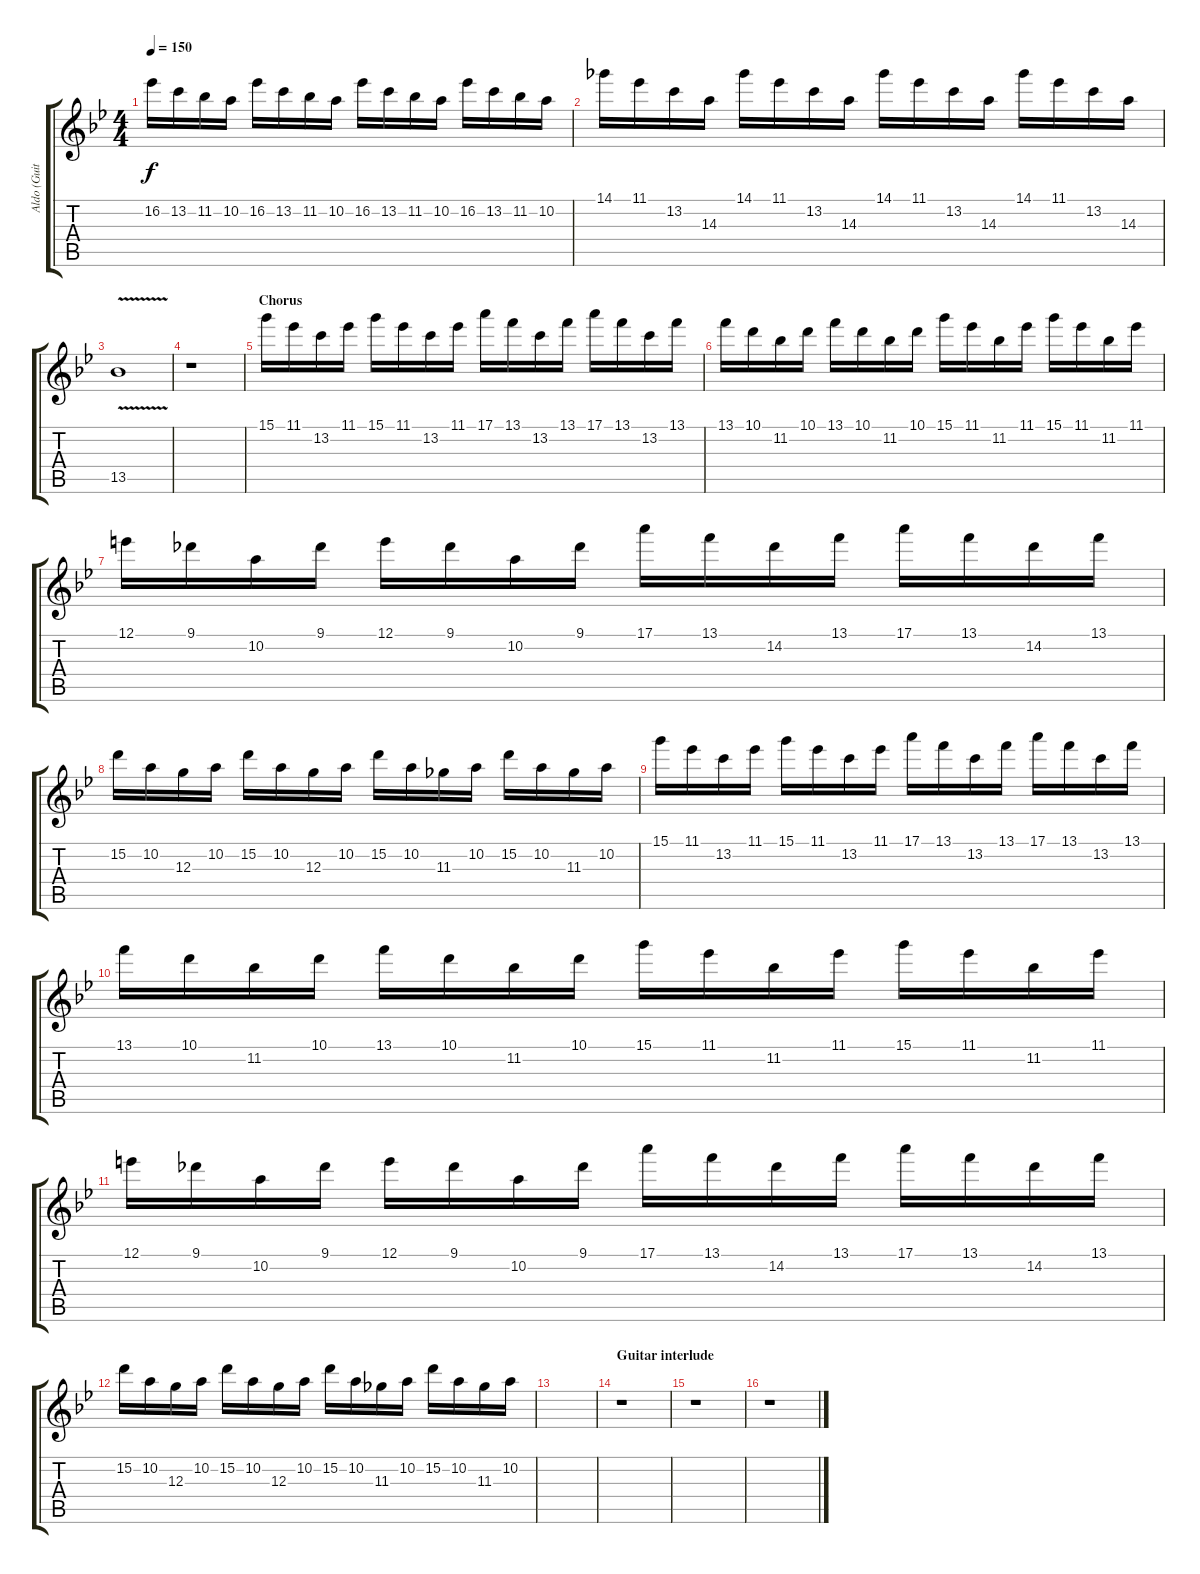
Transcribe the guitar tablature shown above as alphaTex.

\track ("Aldo (Guitar II)" "Aldo (Guit") {instrument distortionguitar}
\staff {score tabs}
\tuning (E4 B3 G3 D3 A2 E2) {hide}
\ts (4 4)
\tempo 150
\clef g2
\ks gminor
16.2.16{dy f} 13.2.16 11.2.16 10.2.16 16.2.16 13.2.16 11.2.16 10.2.16 16.2.16 13.2.16 11.2.16 10.2.16 16.2.16 13.2.16 11.2.16 10.2.16 |
14.1.16 11.1.16 13.2.16 14.3.16 14.1.16 11.1.16 13.2.16 14.3.16 14.1.16 11.1.16 13.2.16 14.3.16 14.1.16 11.1.16 13.2.16 14.3.16 |
13.5{v}.1 |
r.1 |
\section ("" "Chorus")
15.1.16 11.1.16 13.2.16 11.1.16 15.1.16 11.1.16 13.2.16 11.1.16 17.1.16 13.1.16 13.2.16 13.1.16 17.1.16 13.1.16 13.2.16 13.1.16 |
13.1.16 10.1.16 11.2.16 10.1.16 13.1.16 10.1.16 11.2.16 10.1.16 15.1.16 11.1.16 11.2.16 11.1.16 15.1.16 11.1.16 11.2.16 11.1.16 |
12.1.16 9.1.16 10.2.16 9.1.16 12.1.16 9.1.16 10.2.16 9.1.16 17.1.16 13.1.16 14.2.16 13.1.16 17.1.16 13.1.16 14.2.16 13.1.16 |
15.2.16 10.2.16 12.3.16 10.2.16 15.2.16 10.2.16 12.3.16 10.2.16 15.2.16 10.2.16 11.3.16 10.2.16 15.2.16 10.2.16 11.3.16 10.2.16 |
15.1.16 11.1.16 13.2.16 11.1.16 15.1.16 11.1.16 13.2.16 11.1.16 17.1.16 13.1.16 13.2.16 13.1.16 17.1.16 13.1.16 13.2.16 13.1.16 |
13.1.16 10.1.16 11.2.16 10.1.16 13.1.16 10.1.16 11.2.16 10.1.16 15.1.16 11.1.16 11.2.16 11.1.16 15.1.16 11.1.16 11.2.16 11.1.16 |
12.1.16 9.1.16 10.2.16 9.1.16 12.1.16 9.1.16 10.2.16 9.1.16 17.1.16 13.1.16 14.2.16 13.1.16 17.1.16 13.1.16 14.2.16 13.1.16 |
15.2.16 10.2.16 12.3.16 10.2.16 15.2.16 10.2.16 12.3.16 10.2.16 15.2.16 10.2.16 11.3.16 10.2.16 15.2.16 10.2.16 11.3.16 10.2.16 |
|
\section ("" "Guitar interlude")
r.1 |
r.1 |
r.1
